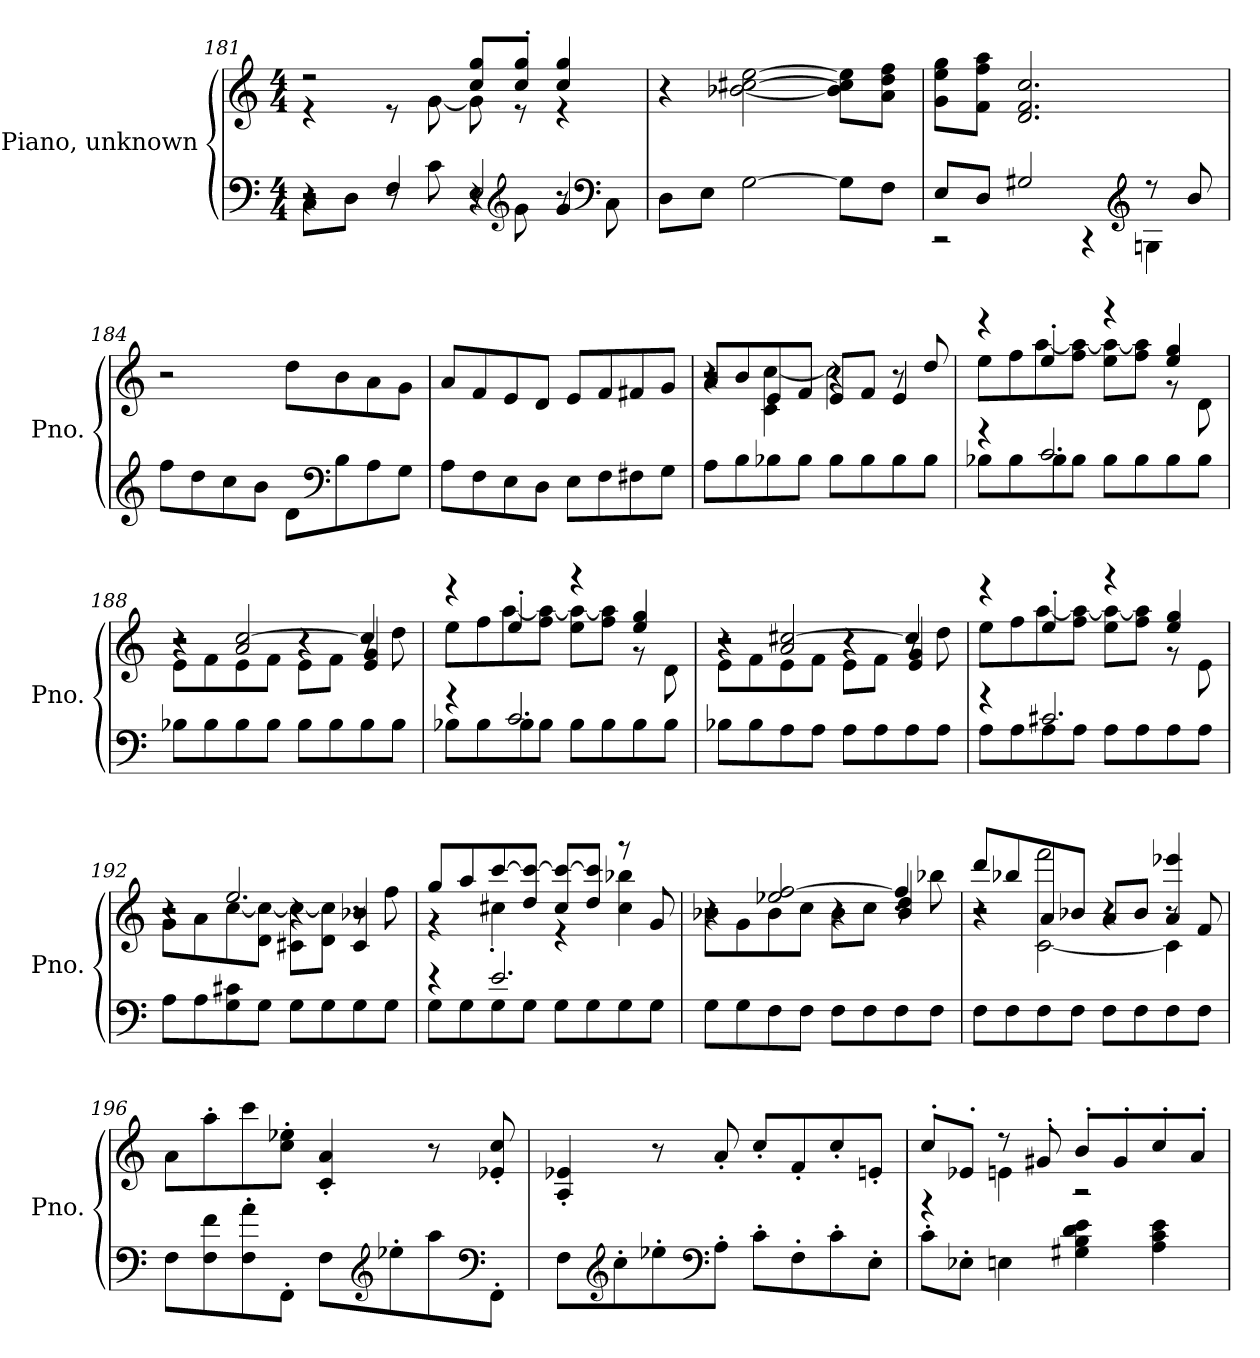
**kern	**kern
*part1	*part1
*staff2	*staff1
*I"Piano, unknown	*
*I'Pno.	*
*clefF4	*clefG2
*k[]	*k[]
*M4/4	*M4/4
=181	=181
*^	*^
*	*^	*	*
2r	8C\L	4r	2r	4r
.	8D\J	.	.	.
.	8r	4F/	.	8r
.	8c\	.	.	[8g\
4r	8r	2E/	8cc/ 8gg/L	8g\]
*clefG2	*	*	*	*
.	8g\	.	8cc/' 8gg/'J	8r
4g/	8r	.	4cc/ 4gg/	4r
*clefF4	*	*	*	*
.	8C\	.	.	.
*v	*v	*v	*	*
*	*v	*v
=182	=182
8D\L	4r
8E\J	.
[2G\	[2b-X\ [2cc#X\ [2ee\
8G\L]	8b-\] 8cc#\] 8ee\]L
8F\J	8a\ 8dd\ 8ff\J
!!LO:LB:g=z
=183	=183
*^	*
8E/L	2r	8g\ 8ee\ 8gg\L
8D/J	.	8f\ 8ff\ 8aa\J
2G#X/	.	2.d/ 2.f/ 2.cc/
.	4r	.
*clefG2	*	*
8r	4Gn\	.
8b/	.	.
*v	*v	*
=184	=184
8ff\L	2r
8dd\	.
8cc\	.
8b\J	.
8d\L	8dd\L
*clefF4	*
8B\	8b\
8A\	8a\
8G\J	8g\J
=185	=185
8A\L	8a/L
8F\	8f/
8E\	8e/
8D\J	8d/J
8E\L	8e/L
8F\	8f/
8F#X\	8f#X/
8G\J	8g/J
=186	=186
*	*^
*	*	*^
8A\L	8a/L	4r	2r
8B\	8b/	.	.
8B-X\	8e/	4c\ [4cc\	.
8B-\J	8f/J	.	.
8B-\L	8e/L	2cc\]	4r
8B-\	8f/J	.	.
8B-\	8r	.	4e/
8B-\J	8dd/	.	.
*	*	*v	*v
!!LO:LB:g=z
=187	=187	=187
*^	*	*
4r	8B-X\L	4r	8ee\L
.	8B-\	.	8ff\
2.c/	8B-\	4ee'/	[8aa\
.	8B-\J	.	8ff\ 8aa\_J
.	8B-\L	4r	8ee\ 8aa\_L
.	8B-\	.	8ff\ 8aa\]J
.	8B-\	4ee/ 4gg/	8r
.	8B-\J	.	8d\
*v	*v	*	*
=188	=188	=188
*	*	*^
8B-X\L	4r	8e\L	2r
8B-\	.	8f\	.
8B-\	2a/ [2cc/	8e\	.
8B-\J	.	8f\J	.
8B-\L	.	8e\L	4r
8B-\	.	8f\J	.
8B-\	4cc/]	8r	4e/ 4g/
8B-\J	.	8dd\	.
*	*	*v	*v
=189	=189	=189
*^	*	*
4r	8B-X\L	4r	8ee\L
.	8B-\	.	8ff\
2.c/	8B-\	4ee'/	[8aa\
.	8B-\J	.	8ff\ 8aa\_J
.	8B-\L	4r	8ee\ 8aa\_L
.	8B-\	.	8ff\ 8aa\]J
.	8B-\	4ee/ 4gg/	8r
.	8B-\J	.	8d\
*v	*v	*	*
=190	=190	=190
*	*	*^
8B-X\L	4r	8e\L	2r
8B-\	.	8f\	.
8A\	2a/ [2cc#X/	8e\	.
8A\J	.	8f\J	.
8A\L	.	8e\L	4r
8A\	.	8f\J	.
8A\	4cc#/]	8r	4e/ 4g/
8A\J	.	8dd\	.
*	*	*v	*v
!!LO:PB:g=z
=191	=191	=191
*^	*	*
4r	8A\L	4r	8ee\L
.	8A\	.	8ff\
2.c#X/	8A\	4ee'/	[8aa\
.	8A\J	.	8ff\ 8aa\_J
.	8A\L	4r	8ee\ 8aa\_L
.	8A\	.	8ff\ 8aa\]J
.	8A\	4ee/ 4gg/	8r
.	8A\J	.	8e\
*v	*v	*	*
=192	=192	=192
*	*	*^
8A\L	4r	8g\L	2r
8A\	.	8a\	.
8G\ 8c#X\	2.ee/	[8cc\	.
8G\J	.	8d\ 8cc\_J	.
8G\L	.	8c#X\ 8cc\_L	4r
8G\	.	8d\ 8cc\]J	.
8G\	.	8r	4c#/ 4b-X/
8G\J	.	8ff\	.
*	*	*v	*v
=193	=193	=193
*^	*	*
4r	8G\L	8gg/L	4r
.	8G\	8aa/	.
2.e/	8G\	[8ccc/	4cc#X'\
.	8G\J	8dd/ 8ccc/_J	.
.	8G\L	8cc#/ 8ccc/_L	4r
.	8G\	8dd/ 8ccc/]J	.
.	8G\	8r	4cc#\ 4bb-X\
.	8G\J	8g/	.
*v	*v	*	*
!!LO:LB:g=z
=194	=194	=194
*	*	*^
8G\L	4r	8b-X\L	2r
8G\	.	8g\	.
8F\	2ee-X/ [2ff/	8b-\	.
8F\J	.	8cc\J	.
8F\L	.	8b-\L	4r
8F\	.	8cc\J	.
8F\	4ff/]	8r	4b-/ 4dd/
8F\J	.	8bb-X\	.
=195	=195	=195	=195
8F\L	2r	4r	8ddd/L
8F\	.	.	8bb-X/
8F\	.	[2c\ 2fff\	8a/
8F\J	.	.	8b-X/J
8F\L	4r	.	8a/L
8F\	.	.	8b-/J
8F\	4a/ 4eee-X/	4c\]	8r
8F\J	.	.	8f/
*	*v	*v	*v
=196	=196
8F\L	8a\L
8F\ 8f\	8aa'\
8F\' 8a\'	8ccc\
8FF'\J	8cc\' 8ee-X\'J
8F\L	4c/' 4a/'
*clefG2	*
8ee-X'\	.
8aa\	8r
*clefF4	*
8FF'\J	8e-X/' 8cc/'
!!LO:LB:g=z
=197	=197
8F\L	4A/' 4e-X/'
*clefG2	*
8cc'\	.
8ee-X'\	8r
*clefF4	*
8A'\J	8a'/
8c'\L	8cc'/L
8F'\	8f'/
8c'\	8cc'/
8E'\J	8en'/J
=198	=198
*	*^
8c'\L	8cc'/L	4r
8E-X'\J	8e-X'/J	.
4En\	8r	4en\
.	8g#X'/	.
4G#X\ 4B\ 4d\ 4e\	8b'/L	2r
.	8g#'/	.
4A\ 4c\ 4e\	8cc'/	.
.	8a'/J	.
*	*v	*v
=	=
*-	*-
